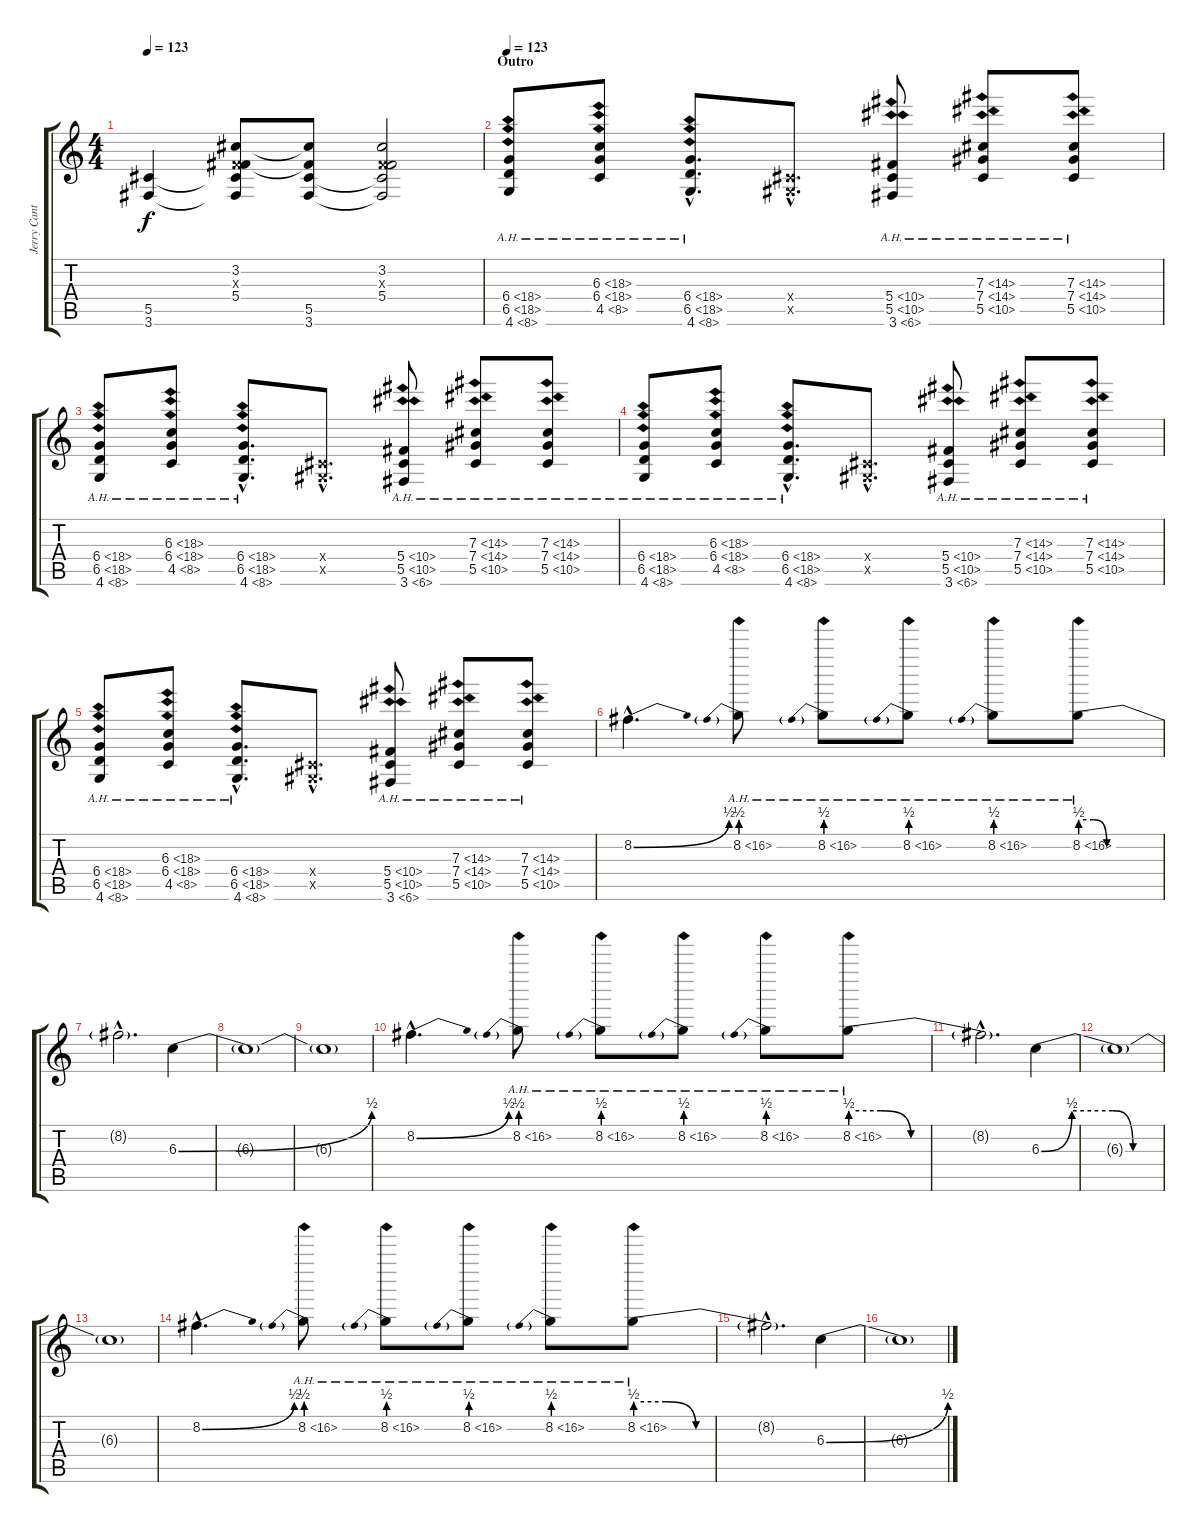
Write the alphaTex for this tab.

\track ("Jerry Cantrell - Overdub Guitar/Solo" "Jerry Cant") {instrument distortionguitar}
\staff {score tabs}
\tuning (Eb4 Bb3 Gb3 Db3 Ab2 Eb2) {hide}
\ts (4 4)
\tempo 123
\clef g2
\ks c
(5.5{t} 3.6{t}).4{dy f} (3.2 0.3{x} 5.4 5.5{t} 3.6{t}).8 (3.2{t} 5.4{t} 5.5 3.6).8 (3.2 0.3{x} 5.4 5.5{t} 3.6{t}).2 |
\section ("" "Outro")
\tempo 123
(6.4{ah 12} 6.5{ah 12} 4.6{ah 4}).8{volume 10 balance 4 instrument distortionguitar} (6.3{ah 12} 6.4{ah 12} 4.5{ah 4}).8 (6.4{ah 12 hac} 6.5{ah 12 hac} 4.6{ah 4 hac}).8{d} (0.4{hac x} 0.5{hac x}).8{d} (5.4{ah 5} 5.5{ah 5} 3.6{ah 3}).8 (7.3{ah 7} 7.4{ah 7} 5.5{ah 5}).8 (7.3{ah 7} 7.4{ah 7} 5.5{ah 5}).8 |
(6.4{ah 12} 6.5{ah 12} 4.6{ah 4}).8 (6.3{ah 12} 6.4{ah 12} 4.5{ah 4}).8 (6.4{ah 12 hac} 6.5{ah 12 hac} 4.6{ah 4 hac}).8{d} (0.4{hac x} 0.5{hac x}).8{d} (5.4{ah 5} 5.5{ah 5} 3.6{ah 3}).8 (7.3{ah 7} 7.4{ah 7} 5.5{ah 5}).8 (7.3{ah 7} 7.4{ah 7} 5.5{ah 5}).8 |
(6.4{ah 12} 6.5{ah 12} 4.6{ah 4}).8 (6.3{ah 12} 6.4{ah 12} 4.5{ah 4}).8 (6.4{ah 12 hac} 6.5{ah 12 hac} 4.6{ah 4 hac}).8{d} (0.4{hac x} 0.5{hac x}).8{d} (5.4{ah 5} 5.5{ah 5} 3.6{ah 3}).8 (7.3{ah 7} 7.4{ah 7} 5.5{ah 5}).8 (7.3{ah 7} 7.4{ah 7} 5.5{ah 5}).8 |
(6.4{ah 12} 6.5{ah 12} 4.6{ah 4}).8 (6.3{ah 12} 6.4{ah 12} 4.5{ah 4}).8 (6.4{ah 12 hac} 6.5{ah 12 hac} 4.6{ah 4 hac}).8{d} (0.4{hac x} 0.5{hac x}).8{d} (5.4{ah 5} 5.5{ah 5} 3.6{ah 3}).8 (7.3{ah 7} 7.4{ah 7} 5.5{ah 5}).8 (7.3{ah 7} 7.4{ah 7} 5.5{ah 5}).8 |
8.2{be (bend 0 0 60 2) hac}.4{d volume 16 balance 4 instrument distortionguitar} 8.2{be (prebend 0 2 60 2) ah 8}.8 8.2{be (prebend 0 2 60 2) ah 8}.8 8.2{be (prebend 0 2 60 2) ah 8}.8 8.2{be (prebend 0 2 60 2) ah 8}.8 8.2{be (custom 0 2 10 2 20 0 60 0) ah 8}.8 |
8.2{hac t}.2{d} 6.3{be (bend 0 0 60 2)}.4 |
6.3{t}.1 |
6.3{t}.1 |
8.2{be (bend 0 0 60 2) hac}.4{d volume 16 balance 4 instrument distortionguitar} 8.2{be (prebend 0 2 60 2) ah 8}.8 8.2{be (prebend 0 2 60 2) ah 8}.8 8.2{be (prebend 0 2 60 2) ah 8}.8 8.2{be (prebend 0 2 60 2) ah 8}.8 8.2{be (custom 0 2 10 2 20 0 60 0) ah 8}.8 |
8.2{hac t}.2{d} 6.3{be (custom 0 0 15 2 35 2 45 0 60 0)}.4 |
6.3{t}.1 |
6.3{t}.1 |
8.2{be (bend 0 0 60 2) hac}.4{d volume 16 balance 4 instrument distortionguitar} 8.2{be (prebend 0 2 60 2) ah 8}.8 8.2{be (prebend 0 2 60 2) ah 8}.8 8.2{be (prebend 0 2 60 2) ah 8}.8 8.2{be (prebend 0 2 60 2) ah 8}.8 8.2{be (custom 0 2 10 2 20 0 60 0) ah 8}.8 |
8.2{hac t}.2{d} 6.3{be (bend 0 0 60 2)}.4 |
6.3{t}.1
